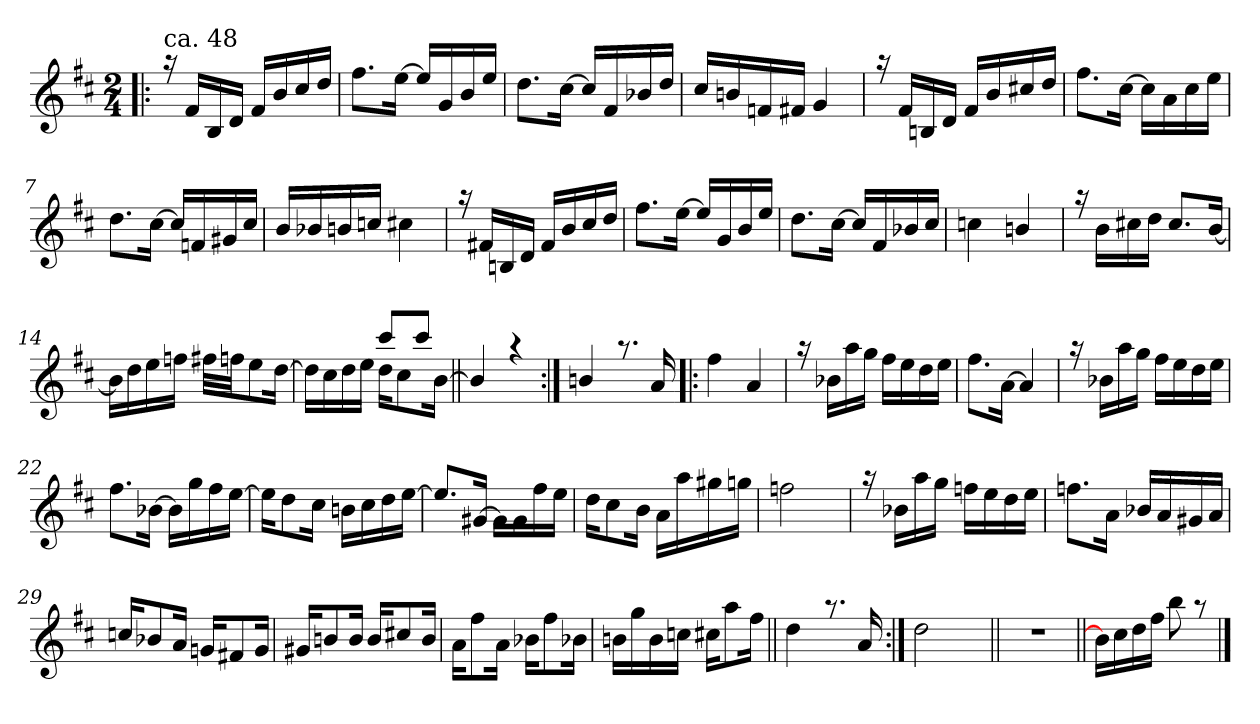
**kern
*part1
*staff1
*clefG2
*k[f#c#]
*D:
*M2/4
=1!|:
*^
!LO:TX:a:t=ca. 48	!
16raa	2ryy
16f#/LL	.
16B/	.
16d/JJ	.
16f#/LL	.
16b/	.
16cc#/	.
16dd/JJ	.
=2	=2
8.ff#\L	4ryy
[<16ee\Jk	.
16ee/LL]	4ryy
16g/	.
16b/	.
16ee/JJ	.
=3	=3
8.dd\L	4ryy
[<16cc#\Jk	.
16cc#/LL]	4ryy
16f#/	.
16b-X/	.
16dd/JJ	.
=4	=4
16cc#/LL	4ryy
16bn/	.
16fn/	.
16f#X/JJ	.
4g/	4ryy
!!LO:LB:g=z	!!
=5	=5
16raa	4ryy
16f#/LL	.
16Bn/	.
16d/JJ	.
16f#/LL	4ryy
16b/	.
16cc#X/	.
16dd/JJ	.
=6	=6
8.ff#\L	2ryy
[<16cc#\Jk	.
16cc#\LL]	.
16a\	.
16cc#\	.
16ee\JJ	.
=7	=7
8.dd\L	4ryy
[<16cc#\Jk	.
16cc#/LL]	4ryy
16fn/	.
16g#X/	.
16cc#/JJ	.
=8	=8
16b/LL	4ryy
16b-X/	.
16bn/	.
16ccn/JJ	.
4cc#X\	4ryy
!!LO:LB:g=z	!!
=9	=9
16raa	2ryy
16f#X/LL	.
16Bn/	.
16d/JJ	.
16f#/LL	.
16b/	.
16cc#/	.
16dd/JJ	.
=10	=10
8.ff#\L	4ryy
[<16ee\Jk	.
16ee/LL]	4ryy
16g/	.
16b/	.
16ee/JJ	.
=11	=11
8.dd\L	4ryy
[<16cc#\Jk	.
16cc#/LL]	4ryy
16f#/	.
16b-X/	.
16cc#/JJ	.
=12	=12
4ccn\	4ryy
4bn/	4ryy
!!LO:LB:g=z	!!
=13	=13
16raa	4ryy
16b\LL	.
16cc#X\	.
16dd\JJ	.
8.cc#/L	4ryy
[>16b/Jk	.
=14	=14
16b\LL]	4ryy
16dd\	.
16ee\	.
16ffn\JJ	.
32ff#X\LLL	4ryy
32ffn\JJ	.
8ee\	.
[<16dd\Jk	.
=15	=15
*	*^
16dd\LL]	4ryy	4ryy
16cc#\	.	.
16dd\	.	.
16ee\JJ	.	.
16dd\KL	8ryy	8ccc#!/L
8cc#\	.	.
.	8ryy	8ccc#!/J
[>16b\Jk	.	.
*	*v	*v
=16||	=16||
4bn/]	4ryy
4raa	4ryy
!!LO:LB:g=z	!!
=17:|!	=17:|!
4bn/	4ryy
8.raa	4ryy
16a/	.
=18!|:	=18!|:
4ff#\	2ryy
4a/	.
=19	=19
16raa	2ryy
16b-X\LL	.
16aa\	.
16gg\JJ	.
16ff#\LL	.
16ee\	.
16dd\	.
16ee\JJ	.
=20	=20
8.ff#\L	2ryy
[<16a\Jk	.
4a/]	.
!!LO:LB:g=z	!!
=21	=21
16raa	2ryy
16b-X\LL	.
16aa\	.
16gg\JJ	.
16ff#\LL	.
16ee\	.
16dd\	.
16ee\JJ	.
=22	=22
8.ff#\L	4ryy
[<16b-X\Jk	.
16b-\LL]	4ryy
16gg\	.
16ff#\	.
[<16ee\JJ	.
=23	=23
16ee\KL]	2ryy
8dd\	.
16cc#\Jk	.
16bn\LL	.
16cc#\	.
16dd\	.
[<16ee\JJ	.
=24	=24
8.ee/L]	2ryy
[>16g#X/Jk	.
16g#\LL]	.
16g#\	.
16ff#\	.
16ee\JJ	.
!!LO:LB:g=z	!!
=25	=25
16dd\KL	2ryy
8cc#\	.
16b\Jk	.
16a\LL	.
16aa\	.
16gg#X\	.
16ggn\JJ	.
=26	=26
2ffn\	2ryy
=27	=27
16raa	2ryy
16b-X\LL	.
16aa\	.
16gg\JJ	.
16ffn\LL	.
16ee\	.
16dd\	.
16ee\JJ	.
=28	=28
8.ffn\L	4ryy
16a\Jk	.
16b-X/LL	4ryy
16a/	.
16g#X/	.
16a/JJ	.
!!LO:PB:g=z	!!
=29	=29
16ccn/KL	2ryy
8b-X/	.
16a/Jk	.
16gn/KL	.
8f#X/	.
16g/Jk	.
=30	=30
16g#X/KL	2ryy
8bn/	.
16b/Jk	.
16b/KL	.
8cc#X/	.
16b/Jk	.
=31	=31
16a\KL	4ryy
8ff#\	.
16a\Jk	.
16b-X\KL	4ryy
8ff#\	.
16b-X\Jk	.
=32	=32
16bn\LL	4ryy
16gg\	.
16b\	.
16ccn\JJ	.
16cc#X\KL	4ryy
8aa\	.
16ff#\Jk	.
!!LO:LB:g=z	!!
=33||	=33||
4dd\	4ryy
8.raa	4ryy
16a/	.
=34:|!	=34:|!
2dd\	4ryy
.	4ryy
*v	*v
=34X341||
(>2r
=35||
*^
16b\LL])	2ryy
16cc#\	.
16dd\	.
16ff#\JJ	.
8bb\	.
8raa	.
*v	*v
==
*-
